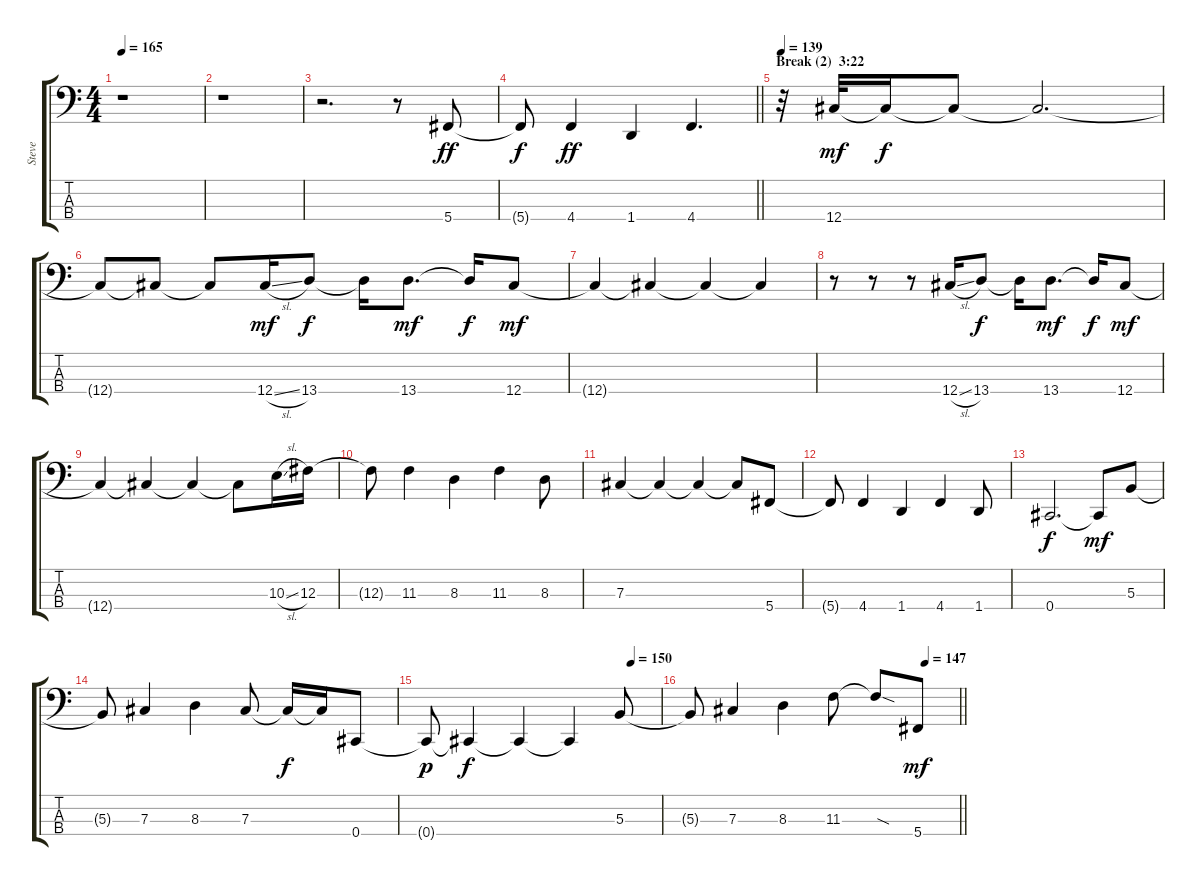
\track ("Steve" "Steve") {instrument electricbassfinger}
\staff {score tabs}
\tuning (E2 B1 Gb1 Db1) {hide}
\ts (4 4)
\tempo 165
\clef f4
\ks c
r.1{dy f} |
r.1 |
r.2{d} r.8 5.4.8{dy ff} |
\barLineRight lightlight
5.4{t}.8{dy f} 4.4.4{dy ff} 1.4.4 4.4.4{d} |
\section ("" "Break (2)  3:22")
\tempo 139
r.32 12.4.32{dy mf} 12.4{t}.16{dy f} 12.4{t}.8 12.4{t}.2{d} |
12.4{t}.8 12.4{t}.8 12.4{t}.8 12.4{sl}.16{dy mf volume 13 instrument slapbass1} 13.4.8{dy f} 13.4{t}.16 13.4.8{d dy mf} 13.4{t}.16{dy f} 12.4.8{dy mf} |
12.4{t}.4 12.4{t}.4 12.4{t}.4 12.4{t}.4 |
r.8 r.8 r.8{instrument electricbassfinger} 12.4{sl}.16 13.4.8{dy f} 13.4{t}.16 13.4.8{d dy mf} 13.4{t}.16{dy f} 12.4.8{dy mf} |
12.4{t}.4 12.4{t}.4 12.4{t}.4 12.4{t}.8 10.3{sl}.16 12.3.16 |
12.3{t}.8 11.3.4 8.3.4 11.3.4 8.3.8 |
7.3.4 7.3{t}.4 7.3{t}.4 7.3{t}.8 5.4.8 |
5.4{t}.8 4.4.4 1.4.4 4.4.4 1.4.8 |
0.4.2{d dy f} 0.4{t}.8{dy mf} 5.3.8 |
5.3{t}.8 7.3.4 8.3.4 7.3.8 7.3{t}.16{dy f} 7.3{t}.16{volume 1} 0.4.8{volume 16 instrument acousticguitarsteel} |
\tempo (150 0.875)
0.4{t}.8{dy p} 0.4{t}.4{dy f} 0.4{t}.4 0.4{t}.4 5.3.8{instrument electricbassfinger} |
\tempo (147 0.875)
\barLineRight lightlight
5.3{t}.8 7.3.4 8.3.4 11.3.8 11.3{sod t}.8 5.4.8{dy mf}
